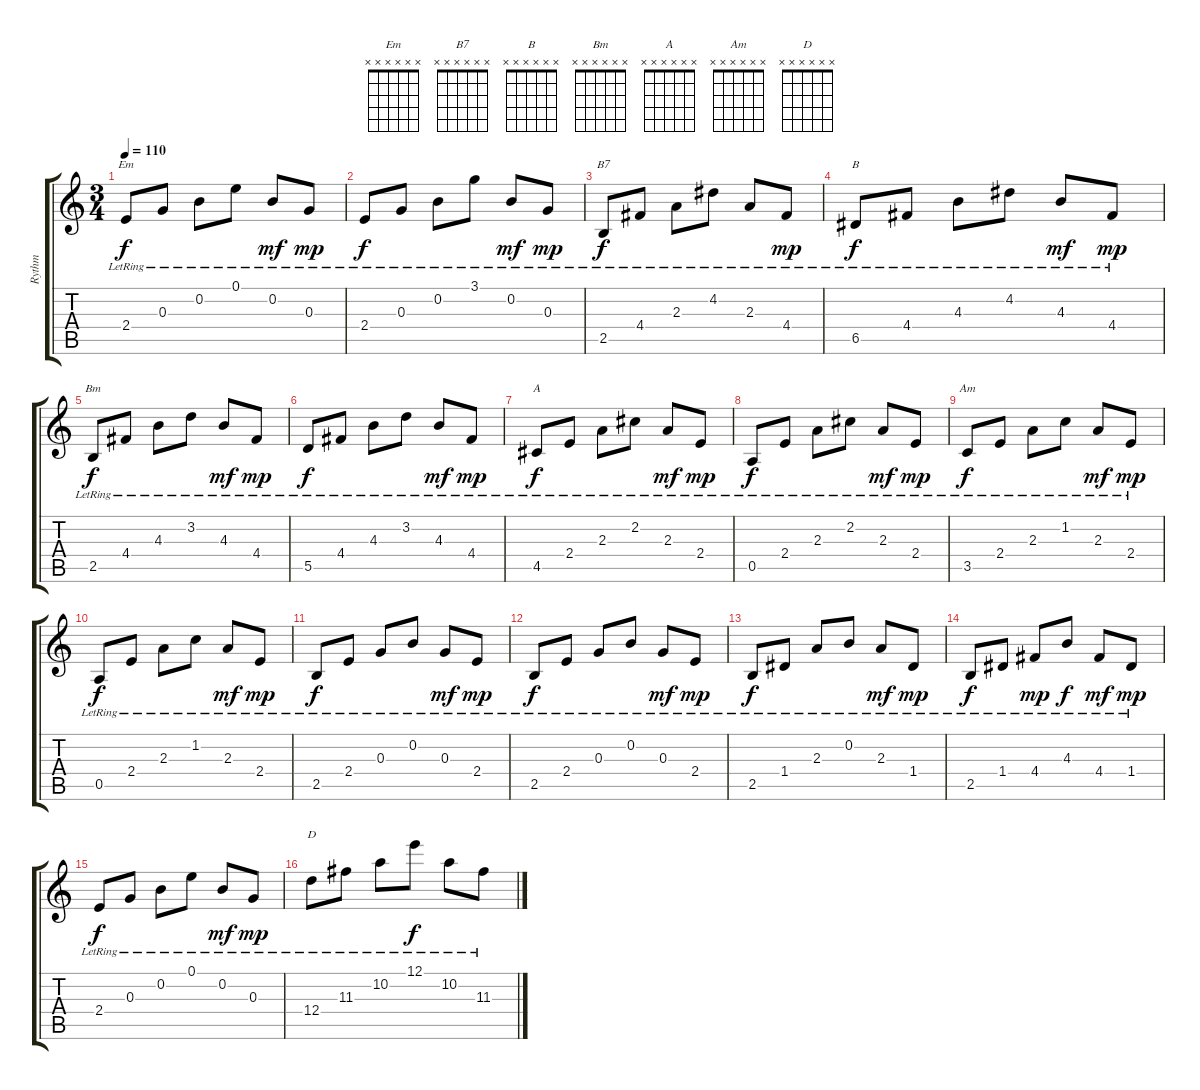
\track ("Rythm" "Rythm") {instrument acousticguitarsteel}
\staff {score tabs}
\tuning (E4 B3 G3 D3 A2 E2) {hide}
\chord ("Em" x x x x x x)
\chord ("B7" x x x x x x)
\chord ("B" x x x x x x)
\chord ("Bm" x x x x x x)
\chord ("A" x x x x x x)
\chord ("Am" x x x x x x)
\chord ("D" x x x x x x)
\ts (3 4)
\tempo 110
\clef g2
\ks c
2.4{lr}.8{ch "Em" dy f instrument acousticguitarsteel} 0.3{lr}.8 0.2{lr}.8 0.1{lr}.8 0.2{lr}.8{dy mf} 0.3{lr}.8{dy mp} |
2.4{lr}.8{dy f} 0.3{lr}.8 0.2{lr}.8 3.1{lr}.8 0.2{lr}.8{dy mf} 0.3{lr}.8{dy mp} |
2.5{lr}.8{ch "B7" dy f} 4.4{lr}.8 2.3{lr}.8 4.2{lr}.8 2.3{lr}.8 4.4{lr}.8{dy mp} |
6.5{lr}.8{ch "B" dy f} 4.4{lr}.8 4.3{lr}.8 4.2{lr}.8 4.3{lr}.8{dy mf} 4.4{lr}.8{dy mp} |
2.5{lr}.8{ch "Bm" dy f} 4.4{lr}.8 4.3{lr}.8 3.2{lr}.8 4.3{lr}.8{dy mf} 4.4{lr}.8{dy mp} |
5.5{lr}.8{dy f} 4.4{lr}.8 4.3{lr}.8 3.2{lr}.8 4.3{lr}.8{dy mf} 4.4{lr}.8{dy mp} |
4.5{lr}.8{ch "A" dy f} 2.4{lr}.8 2.3{lr}.8 2.2{lr}.8 2.3{lr}.8{dy mf} 2.4{lr}.8{dy mp} |
0.5{lr}.8{dy f} 2.4{lr}.8 2.3{lr}.8 2.2{lr}.8 2.3{lr}.8{dy mf} 2.4{lr}.8{dy mp} |
3.5{lr}.8{ch "Am" dy f} 2.4{lr}.8 2.3{lr}.8 1.2{lr}.8 2.3{lr}.8{dy mf} 2.4{lr}.8{dy mp} |
0.5{lr}.8{dy f} 2.4{lr}.8 2.3{lr}.8 1.2{lr}.8 2.3{lr}.8{dy mf} 2.4{lr}.8{dy mp} |
2.5{lr}.8{dy f} 2.4{lr}.8 0.3{lr}.8 0.2{lr}.8 0.3{lr}.8{dy mf} 2.4{lr}.8{dy mp} |
2.5{lr}.8{dy f} 2.4{lr}.8 0.3{lr}.8 0.2{lr}.8 0.3{lr}.8{dy mf} 2.4{lr}.8{dy mp} |
2.5{lr}.8{dy f} 1.4{lr}.8 2.3{lr}.8 0.2{lr}.8 2.3{lr}.8{dy mf} 1.4{lr}.8{dy mp} |
2.5{lr}.8{dy f} 1.4{lr}.8 4.4{lr}.8{dy mp} 4.3{lr}.8{dy f} 4.4{lr}.8{dy mf} 1.4{lr}.8{dy mp} |
2.4{lr}.8{dy f} 0.3{lr}.8 0.2{lr}.8 0.1{lr}.8 0.2{lr}.8{dy mf} 0.3{lr}.8{dy mp} |
12.4{lr}.8{ch "D" volume 9} 11.3{lr}.8 10.2{lr}.8 12.1{lr}.8{dy f} 10.2{lr}.8 11.3{lr}.8
